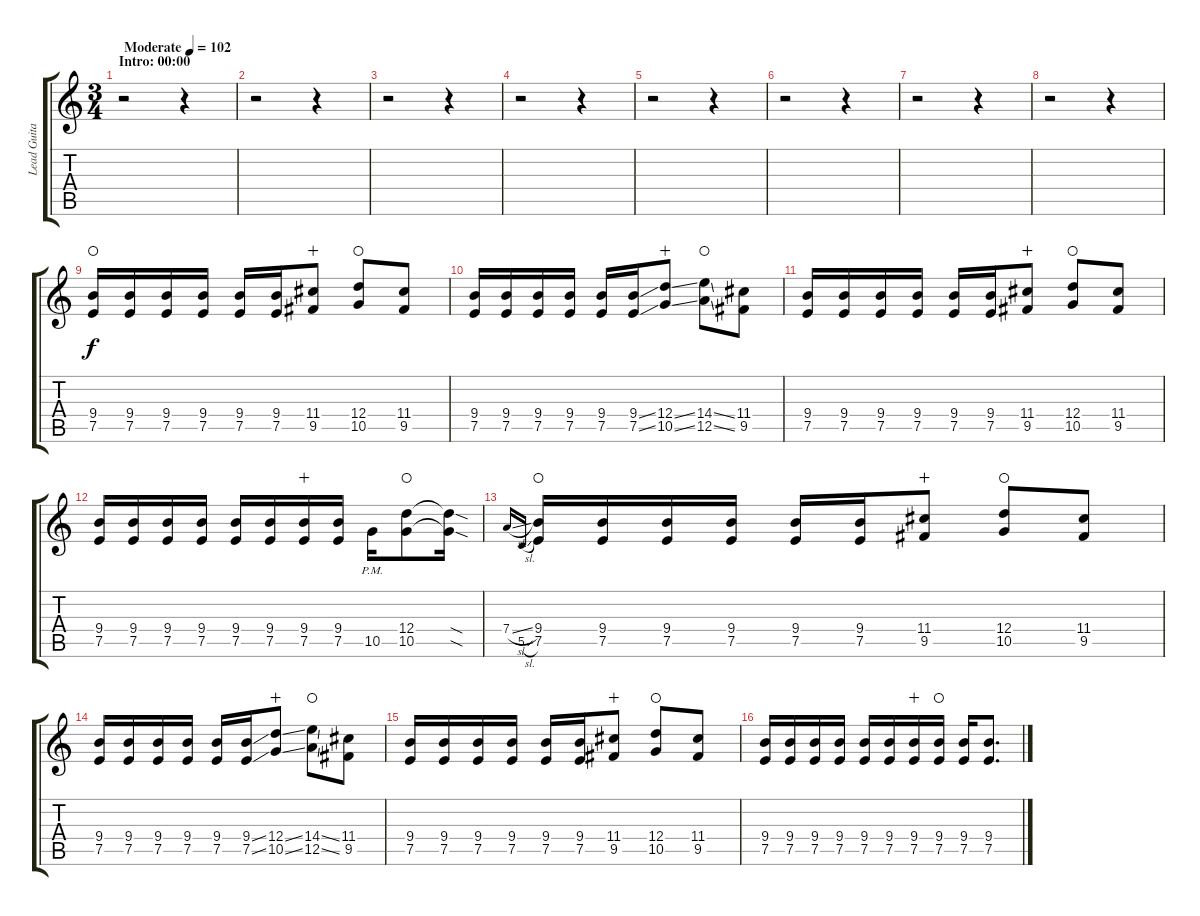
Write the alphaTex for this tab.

\track ("Lead Guitar 2 (Distortion)" "Lead Guita") {instrument overdrivenguitar}
\staff {score tabs}
\tuning (E4 B3 G3 D3 A2 E2) {hide}
\ts (3 4)
\section ("" "Intro: 00:00")
\tempo (102 "Moderate")
\clef g2
\ks c
r.2{dy f instrument overdrivenguitar} r.4 |
r.2 r.4 |
r.2 r.4 |
r.2 r.4 |
r.2 r.4 |
r.2 r.4 |
r.2 r.4 |
r.2 r.4 |
(9.4 7.5).16{waho} (9.4 7.5).16 (9.4 7.5).16 (9.4 7.5).16 (9.4 7.5).16 (9.4 7.5).16 (11.4 9.5).8{wahc} (12.4 10.5).8{waho} (11.4 9.5).8 |
(9.4 7.5).16 (9.4 7.5).16 (9.4 7.5).16 (9.4 7.5).16 (9.4 7.5).16 (9.4{ss} 7.5{ss}).16 (12.4{ss} 10.5{ss}).8{wahc} (14.4{ss} 12.5{ss}).8{waho} (11.4 9.5).8 |
(9.4 7.5).16 (9.4 7.5).16 (9.4 7.5).16 (9.4 7.5).16 (9.4 7.5).16 (9.4 7.5).16 (11.4 9.5).8{wahc} (12.4 10.5).8{waho} (11.4 9.5).8 |
(9.4 7.5).16 (9.4 7.5).16 (9.4 7.5).16 (9.4 7.5).16 (9.4 7.5).16 (9.4 7.5).16 (9.4 7.5).16{wahc} (9.4 7.5).16 10.5{pm}.16 (12.4 10.5).8{waho} (12.4{sod t} 10.5{sod t}).16 |
7.4{sl}.16{gr onbeat} 5.5{sl}.16{gr onbeat} (9.4 7.5).16{waho} (9.4 7.5).16 (9.4 7.5).16 (9.4 7.5).16 (9.4 7.5).16 (9.4 7.5).16 (11.4 9.5).8{wahc} (12.4 10.5).8{waho} (11.4 9.5).8 |
(9.4 7.5).16 (9.4 7.5).16 (9.4 7.5).16 (9.4 7.5).16 (9.4 7.5).16 (9.4{ss} 7.5{ss}).16 (12.4{ss} 10.5{ss}).8{wahc} (14.4{ss} 12.5{ss}).8{waho} (11.4 9.5).8 |
(9.4 7.5).16 (9.4 7.5).16 (9.4 7.5).16 (9.4 7.5).16 (9.4 7.5).16 (9.4 7.5).16 (11.4 9.5).8{wahc} (12.4 10.5).8{waho} (11.4 9.5).8 |
(9.4 7.5).16 (9.4 7.5).16 (9.4 7.5).16 (9.4 7.5).16 (9.4 7.5).16 (9.4 7.5).16 (9.4 7.5).16{wahc} (9.4 7.5).16{waho} (9.4 7.5).16 (9.4 7.5).8{d}
